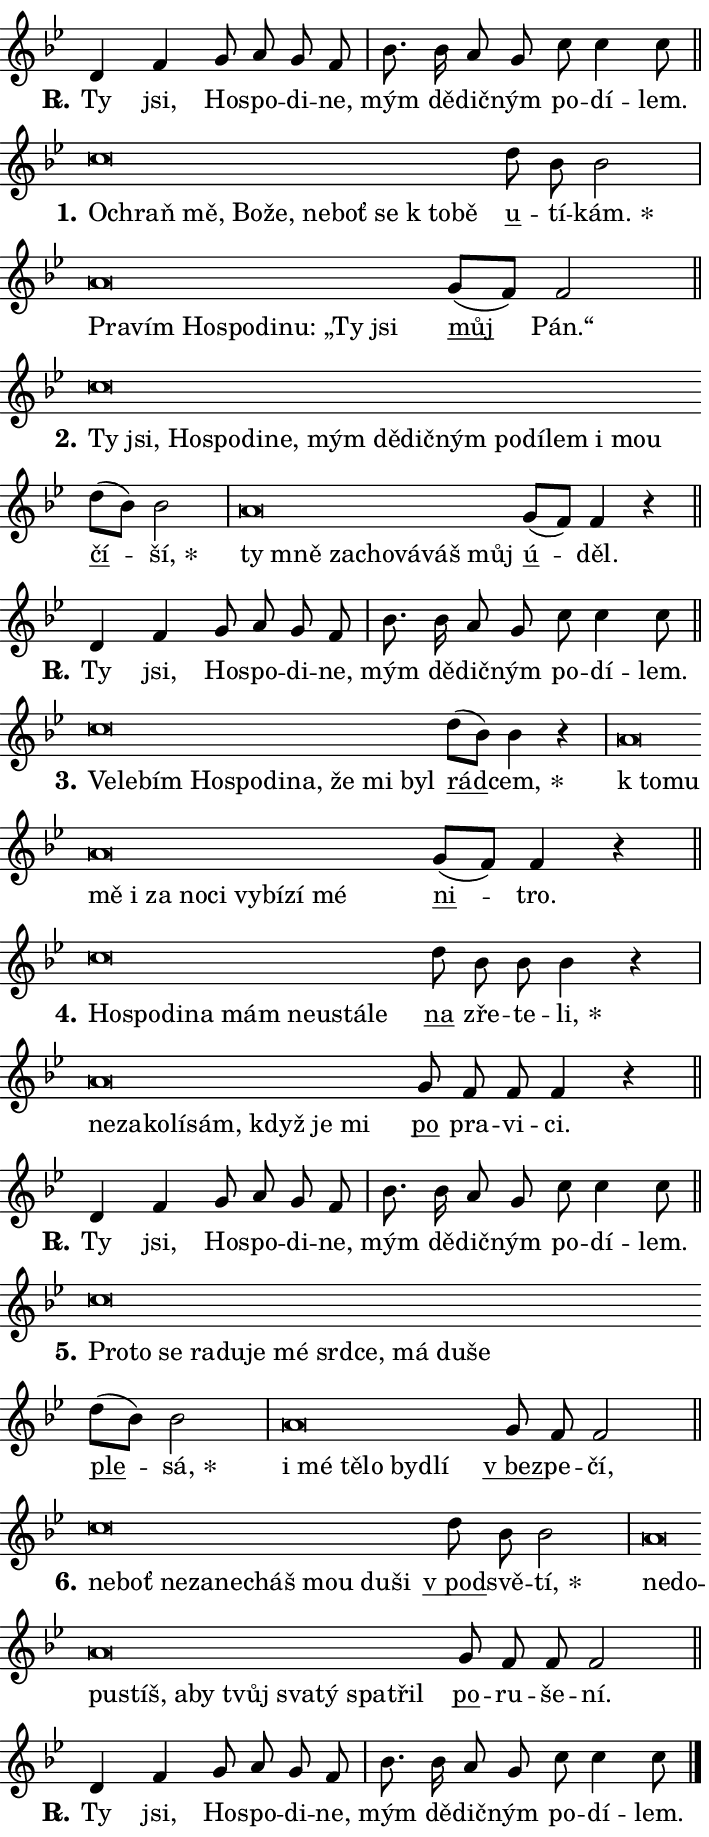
\version "2.24.0"
\header { tagline = "" }
\paper {
  indent = 0\cm
  top-margin = 0\cm
  right-margin = 0.13\cm % to fit lyric hyphens
  bottom-margin = 0\cm
  left-margin = 0\cm
  paper-width = 12\cm
  page-breaking = #ly:one-page-breaking
  system-system-spacing.basic-distance = #11
  score-system-spacing.basic-distance = #11
  ragged-last = ##f
}


%% Author: Thomas Morley
%% https://lists.gnu.org/archive/html/lilypond-user/2020-05/msg00002.html
#(define (line-position grob)
"Returns position of @var[grob} in current system:
   @code{'start}, if at first time-step
   @code{'end}, if at last time-step
   @code{'middle} otherwise
"
  (let* ((col (ly:item-get-column grob))
         (ln (ly:grob-object col 'left-neighbor))
         (rn (ly:grob-object col 'right-neighbor))
         (col-to-check-left (if (ly:grob? ln) ln col))
         (col-to-check-right (if (ly:grob? rn) rn col))
         (break-dir-left
           (and
             (ly:grob-property col-to-check-left 'non-musical #f)
             (ly:item-break-dir col-to-check-left)))
         (break-dir-right
           (and
             (ly:grob-property col-to-check-right 'non-musical #f)
             (ly:item-break-dir col-to-check-right))))
        (cond ((eqv? 1 break-dir-left) 'start)
              ((eqv? -1 break-dir-right) 'end)
              (else 'middle))))

#(define (tranparent-at-line-position vctor)
  (lambda (grob)
  "Relying on @code{line-position} select the relevant enry from @var{vctor}.
Used to determine transparency,"
    (case (line-position grob)
      ((end) (not (vector-ref vctor 0)))
      ((middle) (not (vector-ref vctor 1)))
      ((start) (not (vector-ref vctor 2))))))

noteHeadBreakVisibility =
#(define-music-function (break-visibility)(vector?)
"Makes @code{NoteHead}s transparent relying on @var{break-visibility}"
#{
  \override NoteHead.transparent =
    #(tranparent-at-line-position break-visibility)
#})

#(define delete-ledgers-for-transparent-note-heads
  (lambda (grob)
    "Reads whether a @code{NoteHead} is transparent.
If so this @code{NoteHead} is removed from @code{'note-heads} from
@var{grob}, which is supposed to be @code{LedgerLineSpanner}.
As a result ledgers are not printed for this @code{NoteHead}"
    (let* ((nhds-array (ly:grob-object grob 'note-heads))
           (nhds-list
             (if (ly:grob-array? nhds-array)
                 (ly:grob-array->list nhds-array)
                 '()))
           ;; Relies on the transparent-property being done before
           ;; Staff.LedgerLineSpanner.after-line-breaking is executed.
           ;; This is fragile ...
           (to-keep
             (remove
               (lambda (nhd)
                 (ly:grob-property nhd 'transparent #f))
               nhds-list)))
      ;; TODO find a better method to iterate over grob-arrays, similiar
      ;; to filter/remove etc for lists
      ;; For now rebuilt from scratch
      (set! (ly:grob-object grob 'note-heads)  '())
      (for-each
        (lambda (nhd)
          (ly:pointer-group-interface::add-grob grob 'note-heads nhd))
        to-keep))))

squashNotes = {
  \override NoteHead.X-extent = #'(-0.2 . 0.2)
  \override NoteHead.Y-extent = #'(-0.75 . 0)
  \override NoteHead.stencil =
    #(lambda (grob)
       (let ((pos (ly:grob-property grob 'staff-position)))
         (begin
           (if (< pos -7) (display "ERROR: Lower brevis then expected\n") (display ""))
           (if (<= pos -6) ly:text-interface::print ly:note-head::print))))
}
unSquashNotes = {
  \revert NoteHead.X-extent
  \revert NoteHead.Y-extent
  \revert NoteHead.stencil
}

hideNotes = \noteHeadBreakVisibility #begin-of-line-visible
unHideNotes = \noteHeadBreakVisibility #all-visible

% work-around for resetting accidentals
% https://lilypond.org/doc/v2.23/Documentation/notation/displaying-rhythms#unmetered-music
cadenzaMeasure = {
  \cadenzaOff
  \partial 1024 s1024
  \cadenzaOn
}

#(define-markup-command (accent layout props text) (markup?)
  "Underline accented syllable"
  (interpret-markup layout props
    #{\markup \override #'(offset . 4.3) \underline { #text }#}))

responsum = \markup \concat {
  "R" \hspace #-1.05 \path #0.1 #'((moveto 0 0.07) (lineto 0.9 0.8)) \hspace #0.05 "."
}

spaceSize = #0.6828661417322834 % exact space size for TeX Gyre Schola

\layout {
  \context {
    \Staff
    \remove "Time_signature_engraver"
    \override LedgerLineSpanner.after-line-breaking = #delete-ledgers-for-transparent-note-heads
  }
  \context {
    \Lyrics {
      \override LyricSpace.minimum-distance = \spaceSize
      \override LyricText.font-name = #"TeX Gyre Schola"
      \override LyricText.font-size = 1
      \override StanzaNumber.font-name = #"TeX Gyre Schola Bold"
      \override StanzaNumber.font-size = 1
    }
  }
  \context {
    \Score 
    \override NoteHead.text =
      #(lambda (grob) 
        (let ((pos (ly:grob-property grob 'staff-position)))
          #{\markup {
            \combine
              \halign #-0.55 \raise #(if (= pos -6) 0 0.5) \override #'(thickness . 2) \draw-line #'(3.2 . 0)
              \musicglyph "noteheads.sM1"
          }#}))
  }
}

% magnetic-lyrics.ily
%
%   written by
%     Jean Abou Samra <jean@abou-samra.fr>
%     Werner Lemberg <wl@gnu.org>
%
%   adapted by
%     Jiri Hon <jiri.hon@gmail.com>
%
% Version 2022-Apr-15

% https://www.mail-archive.com/lilypond-user@gnu.org/msg149350.html

#(define (Left_hyphen_pointer_engraver context)
   "Collect syllable-hyphen-syllable occurrences in lyrics and store
them in properties.  This engraver only looks to the left.  For
example, if the lyrics input is @code{foo -- bar}, it does the
following.

@itemize @bullet
@item
Set the @code{text} property of the @code{LyricHyphen} grob between
@q{foo} and @q{bar} to @code{foo}.

@item
Set the @code{left-hyphen} property of the @code{LyricText} grob with
text @q{foo} to the @code{LyricHyphen} grob between @q{foo} and
@q{bar}.
@end itemize

Use this auxiliary engraver in combination with the
@code{lyric-@/text::@/apply-@/magnetic-@/offset!} hook."
   (let ((hyphen #f)
         (text #f))
     (make-engraver
      (acknowledgers
       ((lyric-syllable-interface engraver grob source-engraver)
        (set! text grob)))
      (end-acknowledgers
       ((lyric-hyphen-interface engraver grob source-engraver)
        ;(when (not (grob::has-interface grob 'lyric-space-interface))
          (set! hyphen grob)));)
      ((stop-translation-timestep engraver)
       (when (and text hyphen)
         (ly:grob-set-object! text 'left-hyphen hyphen))
       (set! text #f)
       (set! hyphen #f)))))

#(define (lyric-text::apply-magnetic-offset! grob)
   "If the space between two syllables is less than the value in
property @code{LyricText@/.details@/.squash-threshold}, move the right
syllable to the left so that it gets concatenated with the left
syllable.

Use this function as a hook for
@code{LyricText@/.after-@/line-@/breaking} if the
@code{Left_@/hyphen_@/pointer_@/engraver} is active."
   (let ((hyphen (ly:grob-object grob 'left-hyphen #f)))
     (when hyphen
       (let ((left-text (ly:spanner-bound hyphen LEFT)))
         (when (grob::has-interface left-text 'lyric-syllable-interface)
           (let* ((common (ly:grob-common-refpoint grob left-text X))
                  (this-x-ext (ly:grob-extent grob common X))
                  (left-x-ext
                   (begin
                     ;; Trigger magnetism for left-text.
                     (ly:grob-property left-text 'after-line-breaking)
                     (ly:grob-extent left-text common X)))
                  ;; `delta` is the gap width between two syllables.
                  (delta (- (interval-start this-x-ext)
                            (interval-end left-x-ext)))
                  (details (ly:grob-property grob 'details))
                  (threshold (assoc-get 'squash-threshold details 0.2)))
             (when (< delta threshold)
               (let* (;; We have to manipulate the input text so that
                      ;; ligatures crossing syllable boundaries are not
                      ;; disabled.  For languages based on the Latin
                      ;; script this is essentially a beautification.
                      ;; However, for non-Western scripts it can be a
                      ;; necessity.
                      (lt (ly:grob-property left-text 'text))
                      (rt (ly:grob-property grob 'text))
                      (is-space (grob::has-interface hyphen 'lyric-space-interface))
                      (space (if is-space " " ""))
                      (extra-delta (if is-space spaceSize 0))
                      ;; Append new syllable.
                      (ltrt-space (if (and (string? lt) (string? rt))
                                (string-append lt space rt)
                                (make-concat-markup (list lt space rt))))
                      ;; Right-align `ltrt` to the right side.
                      (ltrt-space-markup (grob-interpret-markup
                               grob
                               (make-translate-markup
                                (cons (interval-length this-x-ext) 0)
                                (make-right-align-markup ltrt-space)))))
                 (begin
                   ;; Don't print `left-text`.
                   (ly:grob-set-property! left-text 'stencil #f)
                   ;; Set text and stencil (which holds all collected
                   ;; syllables so far) and shift it to the left.
                   (ly:grob-set-property! grob 'text ltrt-space)
                   (ly:grob-set-property! grob 'stencil ltrt-space-markup)
                   (ly:grob-translate-axis! grob (- (- delta extra-delta)) X))))))))))


#(define (lyric-hyphen::displace-bounds-first grob)
   ;; Make very sure this callback isn't triggered too early.
   (let ((left (ly:spanner-bound grob LEFT))
         (right (ly:spanner-bound grob RIGHT)))
     (ly:grob-property left 'after-line-breaking)
     (ly:grob-property right 'after-line-breaking)
     (ly:lyric-hyphen::print grob)))

squashThreshold = #0.4

\layout {
  \context {
    \Lyrics
    \consists #Left_hyphen_pointer_engraver
    \override LyricText.after-line-breaking =
      #lyric-text::apply-magnetic-offset!
    \override LyricHyphen.stencil = #lyric-hyphen::displace-bounds-first
    \override LyricText.details.squash-threshold = \squashThreshold
    \override LyricHyphen.minimum-distance = 0
    \override LyricHyphen.minimum-length = \squashThreshold
  }
}

squashText = \override LyricText.details.squash-threshold = 9999
unSquashText = \override LyricText.details.squash-threshold = \squashThreshold

leftText = \override LyricText.self-alignment-X = #LEFT
unLeftText = \revert LyricText.self-alignment-X

starOffset = #(lambda (grob) 
                (let ((x_offset (ly:self-alignment-interface::aligned-on-x-parent grob)))
                  (if (= x_offset 0) 0 (+ x_offset 1.2))))

star = #(define-music-function (syllable)(string?)
"Append star separator at the end of a syllable"
#{
  \once \override LyricText.X-offset = #starOffset
  \lyricmode { \markup {
    #syllable
    \override #'((font-name . "TeX Gyre Schola Bold")) \hspace #0.2 \lower #0.65 \larger "*"
  } }
#})

starAccent = #(define-music-function (syllable)(string?)
"Append star separator at the end of a syllable and make accent"
#{
  \once \override LyricText.X-offset = #starOffset
  \lyricmode { \markup {
    \accent #syllable
    \override #'((font-name . "TeX Gyre Schola Bold")) \hspace #0.2 \lower #0.65 \larger "*"
  } }
#})

breath = #(define-music-function (syllable)(string?)
"Append breathing indicator at the end of a syllable"
#{
  \lyricmode { \markup { #syllable "+" } }
#})

optionalBreath = #(define-music-function (syllable)(string?)
"Append optional breathing indicator at the end of a syllable"
#{
  \lyricmode { \markup { #syllable "(+)" } }
#})


\score {
    <<
        \new Voice = "melody" { \cadenzaOn \key bes \major \relative { d'4 f g8 a g f \cadenzaMeasure \bar "|" bes8. bes16 a8 g \bar "" c c4 c8 \cadenzaMeasure \bar "||" \break } }
        \new Lyrics \lyricsto "melody" { \lyricmode { \set stanza = \responsum
Ty jsi, Ho -- spo -- di -- ne, mým dě -- dič -- ným po -- dí -- lem. } }
    >>
    \layout {}
}

\score {
    <<
        \new Voice = "melody" { \cadenzaOn \key bes \major \relative { \squashNotes c''\breve*1/16 \hideNotes \breve*1/16 \bar "" \breve*1/16 \bar "" \breve*1/16 \bar "" \breve*1/16 \bar "" \breve*1/16 \bar "" \breve*1/16 \bar "" \breve*1/16 \bar "" \breve*1/16 \breve*1/16 \bar "" \unHideNotes \unSquashNotes \bar "" d8 bes bes2 \cadenzaMeasure \bar "|" \squashNotes a\breve*1/16 \hideNotes \breve*1/16 \bar "" \breve*1/16 \bar "" \breve*1/16 \bar "" \breve*1/16 \bar "" \breve*1/16 \bar "" \breve*1/16 \breve*1/16 \bar "" \unHideNotes \unSquashNotes \bar "" g8[( f)] f2 \cadenzaMeasure \bar "||" \break } }
        \new Lyrics \lyricsto "melody" { \lyricmode { \set stanza = "1."
\leftText O -- \squashText chraň mě, Bo -- že, ne -- boť se "k to" -- bě \unLeftText \unSquashText \markup \accent u -- tí -- \star kám. \leftText Pra -- \squashText vím Ho -- spo -- di -- nu: „Ty jsi \unLeftText \unSquashText \markup \accent můj Pán.“ } }
    >>
    \layout {}
}

\score {
    <<
        \new Voice = "melody" { \cadenzaOn \key bes \major \relative { \squashNotes c''\breve*1/16 \hideNotes \breve*1/16 \bar "" \breve*1/16 \bar "" \breve*1/16 \bar "" \breve*1/16 \bar "" \breve*1/16 \bar "" \breve*1/16 \bar "" \breve*1/16 \bar "" \breve*1/16 \bar "" \breve*1/16 \bar "" \breve*1/16 \bar "" \breve*1/16 \bar "" \breve*1/16 \bar "" \breve*1/16 \breve*1/16 \bar "" \unHideNotes \unSquashNotes \bar "" d8[( bes)] bes2 \cadenzaMeasure \bar "|" \squashNotes a\breve*1/16 \hideNotes \breve*1/16 \bar "" \breve*1/16 \bar "" \breve*1/16 \bar "" \breve*1/16 \bar "" \breve*1/16 \breve*1/16 \bar "" \unHideNotes \unSquashNotes \bar "" g8[( f)] f4 r \cadenzaMeasure \bar "||" \break } }
        \new Lyrics \lyricsto "melody" { \lyricmode { \set stanza = "2."
\leftText Ty \squashText jsi, Ho -- spo -- di -- ne, mým dě -- dič -- ným po -- dí -- lem i mou \unLeftText \unSquashText \markup \accent čí -- \star ší, \leftText ty \squashText mně za -- cho -- vá -- váš můj \unLeftText \unSquashText \markup \accent ú -- děl. } }
    >>
    \layout {}
}

\score {
    <<
        \new Voice = "melody" { \cadenzaOn \key bes \major \relative { d'4 f g8 a g f \cadenzaMeasure \bar "|" bes8. bes16 a8 g \bar "" c c4 c8 \cadenzaMeasure \bar "||" \break } }
        \new Lyrics \lyricsto "melody" { \lyricmode { \set stanza = \responsum
Ty jsi, Ho -- spo -- di -- ne, mým dě -- dič -- ným po -- dí -- lem. } }
    >>
    \layout {}
}

\score {
    <<
        \new Voice = "melody" { \cadenzaOn \key bes \major \relative { \squashNotes c''\breve*1/16 \hideNotes \breve*1/16 \bar "" \breve*1/16 \bar "" \breve*1/16 \bar "" \breve*1/16 \bar "" \breve*1/16 \bar "" \breve*1/16 \bar "" \breve*1/16 \bar "" \breve*1/16 \breve*1/16 \bar "" \unHideNotes \unSquashNotes \bar "" d8[( bes)] bes4 r \cadenzaMeasure \bar "|" \squashNotes a\breve*1/16 \hideNotes \breve*1/16 \bar "" \breve*1/16 \bar "" \breve*1/16 \bar "" \breve*1/16 \bar "" \breve*1/16 \bar "" \breve*1/16 \bar "" \breve*1/16 \bar "" \breve*1/16 \bar "" \breve*1/16 \breve*1/16 \bar "" \unHideNotes \unSquashNotes \bar "" g8[( f)] f4 r \cadenzaMeasure \bar "||" \break } }
        \new Lyrics \lyricsto "melody" { \lyricmode { \set stanza = "3."
\leftText Ve -- \squashText le -- bím Ho -- spo -- di -- na, že mi byl \unLeftText \unSquashText \markup \accent rád -- \star cem, \leftText "k to" -- \squashText mu mě i za no -- ci vy -- bí -- zí mé \unLeftText \unSquashText \markup \accent ni -- tro. } }
    >>
    \layout {}
}

\score {
    <<
        \new Voice = "melody" { \cadenzaOn \key bes \major \relative { \squashNotes c''\breve*1/16 \hideNotes \breve*1/16 \bar "" \breve*1/16 \bar "" \breve*1/16 \bar "" \breve*1/16 \bar "" \breve*1/16 \bar "" \breve*1/16 \bar "" \breve*1/16 \breve*1/16 \bar "" \unHideNotes \unSquashNotes \bar "" d8 bes bes bes4 r \cadenzaMeasure \bar "|" \squashNotes a\breve*1/16 \hideNotes \breve*1/16 \bar "" \breve*1/16 \bar "" \breve*1/16 \bar "" \breve*1/16 \bar "" \breve*1/16 \bar "" \breve*1/16 \breve*1/16 \bar "" \unHideNotes \unSquashNotes \bar "" g8 f f f4 r \cadenzaMeasure \bar "||" \break } }
        \new Lyrics \lyricsto "melody" { \lyricmode { \set stanza = "4."
\leftText Ho -- \squashText spo -- di -- na mám ne -- u -- stá -- le \unLeftText \unSquashText \markup \accent na zře -- te -- \star li, \leftText ne -- \squashText za -- ko -- lí -- sám, když je mi \unLeftText \unSquashText \markup \accent po pra -- vi -- ci. } }
    >>
    \layout {}
}

\score {
    <<
        \new Voice = "melody" { \cadenzaOn \key bes \major \relative { d'4 f g8 a g f \cadenzaMeasure \bar "|" bes8. bes16 a8 g \bar "" c c4 c8 \cadenzaMeasure \bar "||" \break } }
        \new Lyrics \lyricsto "melody" { \lyricmode { \set stanza = \responsum
Ty jsi, Ho -- spo -- di -- ne, mým dě -- dič -- ným po -- dí -- lem. } }
    >>
    \layout {}
}

\score {
    <<
        \new Voice = "melody" { \cadenzaOn \key bes \major \relative { \squashNotes c''\breve*1/16 \hideNotes \breve*1/16 \bar "" \breve*1/16 \bar "" \breve*1/16 \bar "" \breve*1/16 \bar "" \breve*1/16 \bar "" \breve*1/16 \bar "" \breve*1/16 \bar "" \breve*1/16 \bar "" \breve*1/16 \bar "" \breve*1/16 \breve*1/16 \bar "" \unHideNotes \unSquashNotes \bar "" d8[( bes)] bes2 \cadenzaMeasure \bar "|" \squashNotes a\breve*1/16 \hideNotes \breve*1/16 \bar "" \breve*1/16 \bar "" \breve*1/16 \bar "" \breve*1/16 \breve*1/16 \bar "" \unHideNotes \unSquashNotes \bar "" g8 f f2 \cadenzaMeasure \bar "||" \break } }
        \new Lyrics \lyricsto "melody" { \lyricmode { \set stanza = "5."
\leftText Pro -- \squashText to se ra -- du -- je mé srd -- ce, má du -- še \unLeftText \unSquashText \markup \accent ple -- \star sá, \leftText i \squashText mé tě -- lo by -- dlí \unLeftText \unSquashText \markup \accent "v bez" -- pe -- čí, } }
    >>
    \layout {}
}

\score {
    <<
        \new Voice = "melody" { \cadenzaOn \key bes \major \relative { \squashNotes c''\breve*1/16 \hideNotes \breve*1/16 \bar "" \breve*1/16 \bar "" \breve*1/16 \bar "" \breve*1/16 \bar "" \breve*1/16 \bar "" \breve*1/16 \bar "" \breve*1/16 \breve*1/16 \bar "" \unHideNotes \unSquashNotes \bar "" d8 bes bes2 \cadenzaMeasure \bar "|" \squashNotes a\breve*1/16 \hideNotes \breve*1/16 \bar "" \breve*1/16 \bar "" \breve*1/16 \bar "" \breve*1/16 \bar "" \breve*1/16 \bar "" \breve*1/16 \bar "" \breve*1/16 \bar "" \breve*1/16 \bar "" \breve*1/16 \breve*1/16 \bar "" \unHideNotes \unSquashNotes \bar "" g8 f f f2 \cadenzaMeasure \bar "||" \break } }
        \new Lyrics \lyricsto "melody" { \lyricmode { \set stanza = "6."
\leftText ne -- \squashText boť ne -- za -- ne -- cháš mou du -- ši \unLeftText \unSquashText \markup \accent "v pod" -- svě -- \star tí, \leftText ne -- \squashText do -- pu -- stíš, a -- by tvůj sva -- tý spa -- třil \unLeftText \unSquashText \markup \accent po -- ru -- še -- ní. } }
    >>
    \layout {}
}

\score {
    <<
        \new Voice = "melody" { \cadenzaOn \key bes \major \relative { d'4 f g8 a g f \cadenzaMeasure \bar "|" bes8. bes16 a8 g \bar "" c c4 c8 \cadenzaMeasure \bar "||" \break } \bar "|." }
        \new Lyrics \lyricsto "melody" { \lyricmode { \set stanza = \responsum
Ty jsi, Ho -- spo -- di -- ne, mým dě -- dič -- ným po -- dí -- lem. } }
    >>
    \layout {}
}
